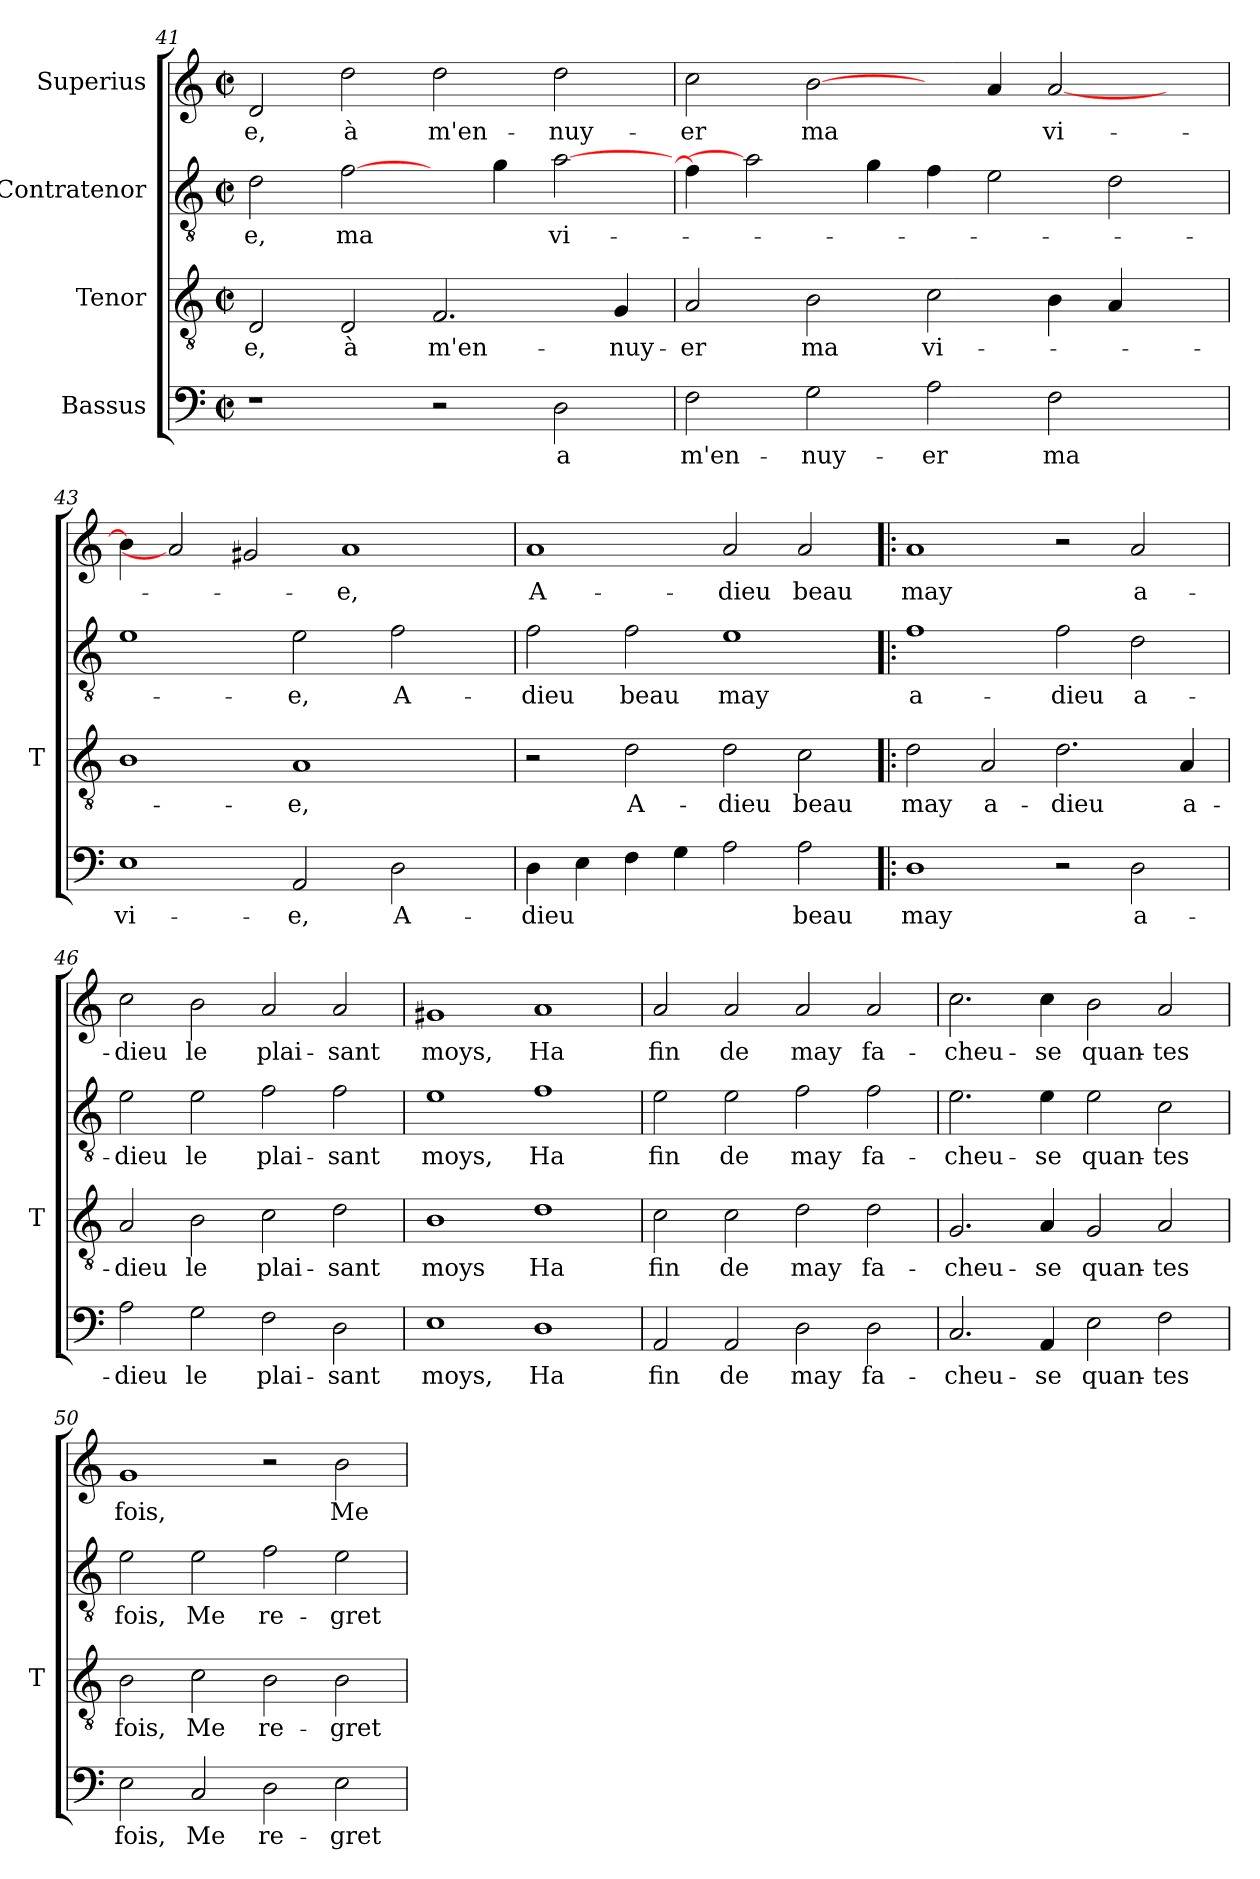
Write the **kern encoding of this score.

**kern	**text	**kern	**text	**kern	**text	**kern	**text
*part4	*part4	*part3	*part3	*part2	*part2	*part1	*part1
*staff4	*staff4	*staff3	*staff3	*staff2	*staff2	*staff1	*staff1
*I"Bassus	*	*I"Tenor	*	*I"Contratenor	*	*I"Superius	*
*	*	*I'T	*	*	*	*	*
*clefF4	*	*clefGv2	*	*clefGv2	*	*clefG2	*
*k[]	*	*k[]	*	*k[]	*	*k[]	*
*C:	*	*C:	*	*C:	*	*C:	*
*M2/2	*	*M2/2	*	*M2/2	*	*M2/2	*
*met(c|)	*	*met(c|)	*	*met(c|)	*	*met(c|)	*
=41	=41	=41	=41	=41	=41	=41	=41
1r	.	2D	-e,	2d	-e,	2d	-e,
.	.	2D	-à	[2f	-ma	2dd	-à
2r	.	2.F	m'en-	4ryy	.	2dd	m'en-
.	.	.	.	4g	.	.	.
2D	-a	.	.	[2a	vi-	2dd	nuy-
.	.	4G	nuy-	.	.	.	.
!!LO:PB:g=z
=42	=42	=42	=42	=42	=42	=42	=42
2F	m'en-	2A	-er	4f]	.	2cc	-er
.	.	.	.	2a]	.	.	.
2G	nuy-	2B	-ma	.	.	[2b	-ma
.	.	.	.	4g	.	.	.
2A	-er	2c	vi-	4f	.	4ryy	.
.	.	.	.	2e	.	4a	.
2F	-ma	4B	.	.	.	[2a	vi-
.	.	4A	.	2d	.	.	.
4ryy	.	4ryy	.	.	.	4ryy	.
=43	=43	=43	=43	=43	=43	=43	=43
1E	vi-	1B	.	1e	.	4b]	.
.	.	.	.	.	.	2a]	.
.	.	.	.	.	.	2g#X	.
2AA	-e,	1A	-e,	2e	-e,	.	.
.	.	.	.	.	.	1a	-e,
2D	A-	.	.	2f	A-	.	.
4ryy	.	4ryy	.	4ryy	.	.	.
=44	=44	=44	=44	=44	=44	=44	=44
4D	-dieu	2r	.	2f	-dieu	1a	A-
4E	.	.	.	.	.	.	.
4F	.	2d	A-	2f	-beau	.	.
4G	.	.	.	.	.	.	.
2A	.	2d	-dieu	1e	-may	2a	-dieu
2A	-beau	2c	-beau	.	.	2a	-beau
=45!|:	=45!|:	=45!|:	=45!|:	=45!|:	=45!|:	=45!|:	=45!|:
1D	-may	2d	-may	1f	a-	1a	-may
.	.	2A	a-	.	.	.	.
2r	.	2.d	-dieu	2f	-dieu	2r	.
2D	a-	.	.	2d	a-	2a	a-
.	.	4A	a-	.	.	.	.
=46	=46	=46	=46	=46	=46	=46	=46
2A	-dieu	2A	-dieu	2e	-dieu	2cc	-dieu
2G	-le	2B	-le	2e	-le	2b	-le
2F	plai-	2c	plai-	2f	plai-	2a	plai-
2D	-sant	2d	-sant	2f	-sant	2a	-sant
=47	=47	=47	=47	=47	=47	=47	=47
1E	-moys,	1B	-moys	1e	-moys,	1g#X	-moys,
1D	-Ha	1d	-Ha	1f	-Ha	1a	-Ha
=48	=48	=48	=48	=48	=48	=48	=48
2AA	-fin	2c	-fin	2e	-fin	2a	-fin
2AA	-de	2c	-de	2e	-de	2a	-de
2D	-may	2d	-may	2f	-may	2a	-may
2D	fa-	2d	fa-	2f	fa-	2a	fa-
=49	=49	=49	=49	=49	=49	=49	=49
2.C	cheu-	2.G	cheu-	2.e	cheu-	2.cc	cheu-
4AA	-se	4A	-se	4e	-se	4cc	-se
2E	quan-	2G	quan-	2e	quan-	2b	quan-
2F	-tes	2A	-tes	2c	-tes	2a	-tes
=50	=50	=50	=50	=50	=50	=50	=50
2E	-fois,	2B	-fois,	2e	-fois,	1g	-fois,
2C	-Me	2c	-Me	2e	-Me	.	.
2D	re-	2B	re-	2f	re-	2r	.
2E	gret-	2B	gret-	2e	gret-	2b	-Me
=	=	=	=	=	=	=	=
*-	*-	*-	*-	*-	*-	*-	*-
